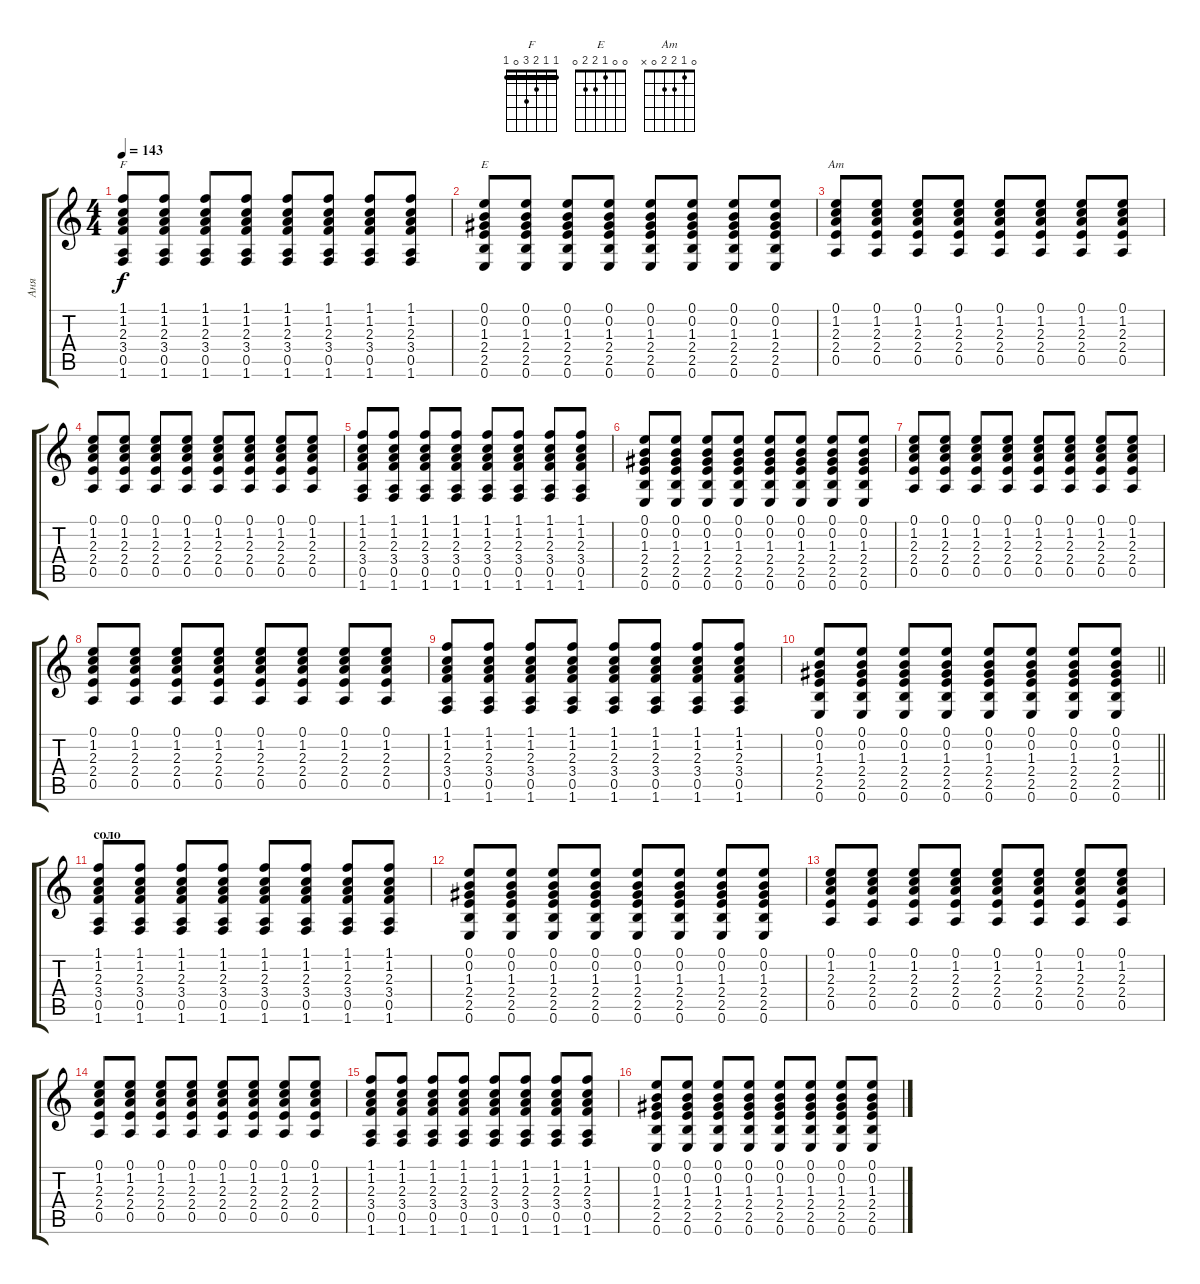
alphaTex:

\track ("Аня" "Аня") {instrument acousticguitarsteel}
\staff {score tabs}
\tuning (E4 B3 G3 D3 A2 E2) {hide}
\chord ("F" 1 1 2 3 0 1) {barre 1}
\chord ("E" 0 0 1 2 2 0)
\chord ("Am" 0 1 2 2 0 x)
\ts (4 4)
\tempo 143
\clef g2
\ks c
(1.1 1.2 2.3 3.4 0.5 1.6).8{ch "F" dy f} (1.1 1.2 2.3 3.4 0.5 1.6).8 (1.1 1.2 2.3 3.4 0.5 1.6).8 (1.1 1.2 2.3 3.4 0.5 1.6).8 (1.1 1.2 2.3 3.4 0.5 1.6).8 (1.1 1.2 2.3 3.4 0.5 1.6).8 (1.1 1.2 2.3 3.4 0.5 1.6).8 (1.1 1.2 2.3 3.4 0.5 1.6).8 |
(0.1 0.2 1.3 2.4 2.5 0.6).8{ch "E"} (0.1 0.2 1.3 2.4 2.5 0.6).8 (0.1 0.2 1.3 2.4 2.5 0.6).8 (0.1 0.2 1.3 2.4 2.5 0.6).8 (0.1 0.2 1.3 2.4 2.5 0.6).8 (0.1 0.2 1.3 2.4 2.5 0.6).8 (0.1 0.2 1.3 2.4 2.5 0.6).8 (0.1 0.2 1.3 2.4 2.5 0.6).8 |
(0.1 1.2 2.3 2.4 0.5).8{ch "Am"} (0.1 1.2 2.3 2.4 0.5).8 (0.1 1.2 2.3 2.4 0.5).8 (0.1 1.2 2.3 2.4 0.5).8 (0.1 1.2 2.3 2.4 0.5).8 (0.1 1.2 2.3 2.4 0.5).8 (0.1 1.2 2.3 2.4 0.5).8 (0.1 1.2 2.3 2.4 0.5).8 |
(0.1 1.2 2.3 2.4 0.5).8 (0.1 1.2 2.3 2.4 0.5).8 (0.1 1.2 2.3 2.4 0.5).8 (0.1 1.2 2.3 2.4 0.5).8 (0.1 1.2 2.3 2.4 0.5).8 (0.1 1.2 2.3 2.4 0.5).8 (0.1 1.2 2.3 2.4 0.5).8 (0.1 1.2 2.3 2.4 0.5).8 |
(1.1 1.2 2.3 3.4 0.5 1.6).8 (1.1 1.2 2.3 3.4 0.5 1.6).8 (1.1 1.2 2.3 3.4 0.5 1.6).8 (1.1 1.2 2.3 3.4 0.5 1.6).8 (1.1 1.2 2.3 3.4 0.5 1.6).8 (1.1 1.2 2.3 3.4 0.5 1.6).8 (1.1 1.2 2.3 3.4 0.5 1.6).8 (1.1 1.2 2.3 3.4 0.5 1.6).8 |
(0.1 0.2 1.3 2.4 2.5 0.6).8 (0.1 0.2 1.3 2.4 2.5 0.6).8 (0.1 0.2 1.3 2.4 2.5 0.6).8 (0.1 0.2 1.3 2.4 2.5 0.6).8 (0.1 0.2 1.3 2.4 2.5 0.6).8 (0.1 0.2 1.3 2.4 2.5 0.6).8 (0.1 0.2 1.3 2.4 2.5 0.6).8 (0.1 0.2 1.3 2.4 2.5 0.6).8 |
(0.1 1.2 2.3 2.4 0.5).8 (0.1 1.2 2.3 2.4 0.5).8 (0.1 1.2 2.3 2.4 0.5).8 (0.1 1.2 2.3 2.4 0.5).8 (0.1 1.2 2.3 2.4 0.5).8 (0.1 1.2 2.3 2.4 0.5).8 (0.1 1.2 2.3 2.4 0.5).8 (0.1 1.2 2.3 2.4 0.5).8 |
(0.1 1.2 2.3 2.4 0.5).8 (0.1 1.2 2.3 2.4 0.5).8 (0.1 1.2 2.3 2.4 0.5).8 (0.1 1.2 2.3 2.4 0.5).8 (0.1 1.2 2.3 2.4 0.5).8 (0.1 1.2 2.3 2.4 0.5).8 (0.1 1.2 2.3 2.4 0.5).8 (0.1 1.2 2.3 2.4 0.5).8 |
(1.1 1.2 2.3 3.4 0.5 1.6).8 (1.1 1.2 2.3 3.4 0.5 1.6).8 (1.1 1.2 2.3 3.4 0.5 1.6).8 (1.1 1.2 2.3 3.4 0.5 1.6).8 (1.1 1.2 2.3 3.4 0.5 1.6).8 (1.1 1.2 2.3 3.4 0.5 1.6).8 (1.1 1.2 2.3 3.4 0.5 1.6).8 (1.1 1.2 2.3 3.4 0.5 1.6).8 |
\barLineRight lightlight
(0.1 0.2 1.3 2.4 2.5 0.6).8 (0.1 0.2 1.3 2.4 2.5 0.6).8 (0.1 0.2 1.3 2.4 2.5 0.6).8 (0.1 0.2 1.3 2.4 2.5 0.6).8 (0.1 0.2 1.3 2.4 2.5 0.6).8 (0.1 0.2 1.3 2.4 2.5 0.6).8 (0.1 0.2 1.3 2.4 2.5 0.6).8 (0.1 0.2 1.3 2.4 2.5 0.6).8 |
\section ("" "соло")
(1.1 1.2 2.3 3.4 0.5 1.6).8 (1.1 1.2 2.3 3.4 0.5 1.6).8 (1.1 1.2 2.3 3.4 0.5 1.6).8 (1.1 1.2 2.3 3.4 0.5 1.6).8 (1.1 1.2 2.3 3.4 0.5 1.6).8 (1.1 1.2 2.3 3.4 0.5 1.6).8 (1.1 1.2 2.3 3.4 0.5 1.6).8 (1.1 1.2 2.3 3.4 0.5 1.6).8 |
(0.1 0.2 1.3 2.4 2.5 0.6).8 (0.1 0.2 1.3 2.4 2.5 0.6).8 (0.1 0.2 1.3 2.4 2.5 0.6).8 (0.1 0.2 1.3 2.4 2.5 0.6).8 (0.1 0.2 1.3 2.4 2.5 0.6).8 (0.1 0.2 1.3 2.4 2.5 0.6).8 (0.1 0.2 1.3 2.4 2.5 0.6).8 (0.1 0.2 1.3 2.4 2.5 0.6).8 |
(0.1 1.2 2.3 2.4 0.5).8 (0.1 1.2 2.3 2.4 0.5).8 (0.1 1.2 2.3 2.4 0.5).8 (0.1 1.2 2.3 2.4 0.5).8 (0.1 1.2 2.3 2.4 0.5).8 (0.1 1.2 2.3 2.4 0.5).8 (0.1 1.2 2.3 2.4 0.5).8 (0.1 1.2 2.3 2.4 0.5).8 |
(0.1 1.2 2.3 2.4 0.5).8 (0.1 1.2 2.3 2.4 0.5).8 (0.1 1.2 2.3 2.4 0.5).8 (0.1 1.2 2.3 2.4 0.5).8 (0.1 1.2 2.3 2.4 0.5).8 (0.1 1.2 2.3 2.4 0.5).8 (0.1 1.2 2.3 2.4 0.5).8 (0.1 1.2 2.3 2.4 0.5).8 |
(1.1 1.2 2.3 3.4 0.5 1.6).8 (1.1 1.2 2.3 3.4 0.5 1.6).8 (1.1 1.2 2.3 3.4 0.5 1.6).8 (1.1 1.2 2.3 3.4 0.5 1.6).8 (1.1 1.2 2.3 3.4 0.5 1.6).8 (1.1 1.2 2.3 3.4 0.5 1.6).8 (1.1 1.2 2.3 3.4 0.5 1.6).8 (1.1 1.2 2.3 3.4 0.5 1.6).8 |
(0.1 0.2 1.3 2.4 2.5 0.6).8 (0.1 0.2 1.3 2.4 2.5 0.6).8 (0.1 0.2 1.3 2.4 2.5 0.6).8 (0.1 0.2 1.3 2.4 2.5 0.6).8 (0.1 0.2 1.3 2.4 2.5 0.6).8 (0.1 0.2 1.3 2.4 2.5 0.6).8 (0.1 0.2 1.3 2.4 2.5 0.6).8 (0.1 0.2 1.3 2.4 2.5 0.6).8
